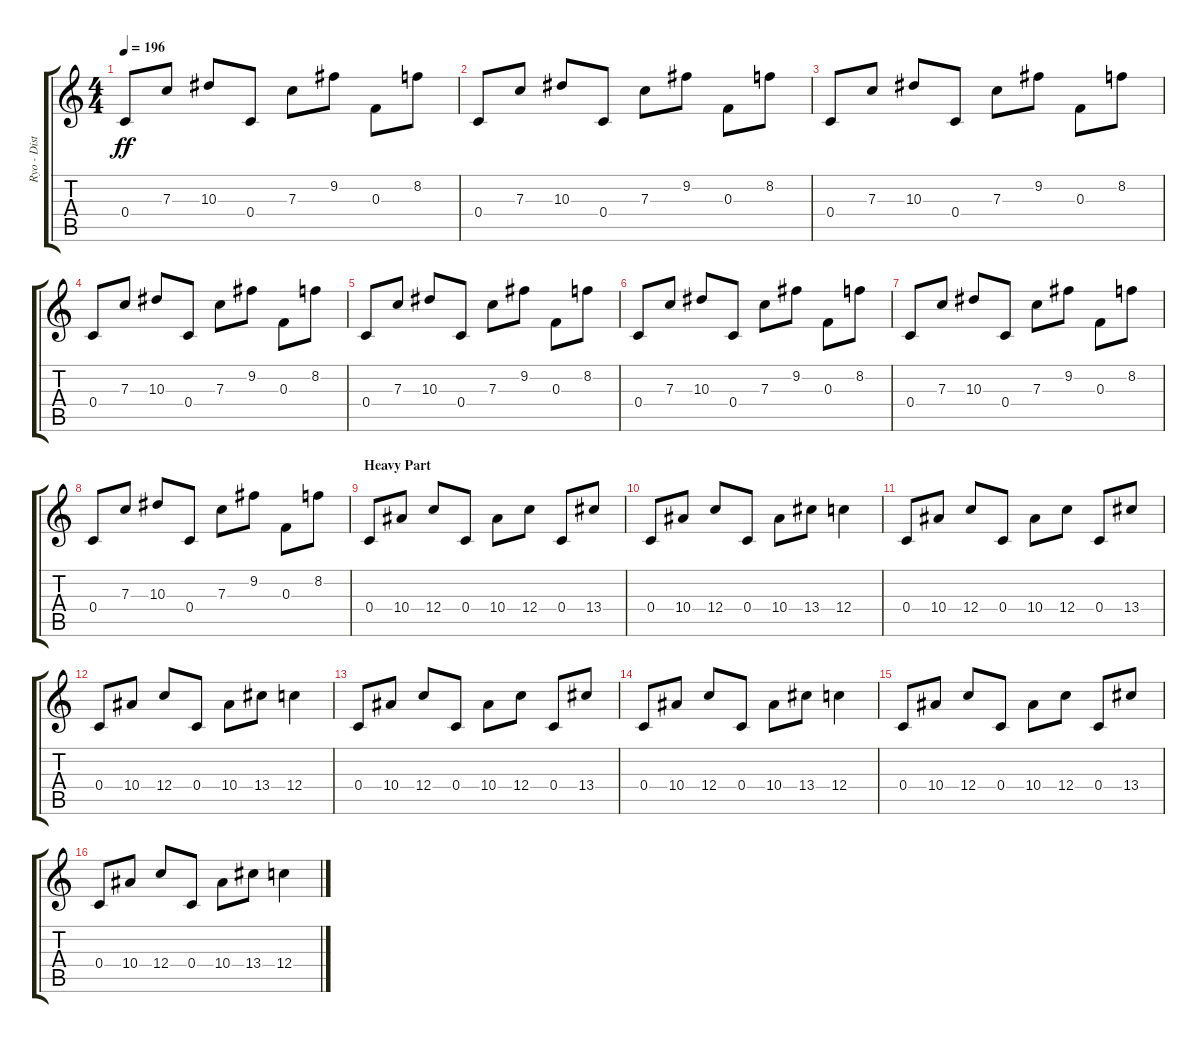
\track ("Ryo - Distortion Guitar" "Ryo - Dist") {instrument distortionguitar}
\staff {score tabs}
\tuning (D4 A3 F3 C3 G2 C2) {hide}
\ts (4 4)
\tempo 196
\clef g2
\ks c
0.4.8{dy ff} 7.3.8 10.3.8 0.4.8 7.3.8 9.2.8 0.3.8 8.2.8 |
0.4.8 7.3.8 10.3.8 0.4.8 7.3.8 9.2.8 0.3.8 8.2.8 |
0.4.8 7.3.8 10.3.8 0.4.8 7.3.8 9.2.8 0.3.8 8.2.8 |
0.4.8 7.3.8 10.3.8 0.4.8 7.3.8 9.2.8 0.3.8 8.2.8 |
0.4.8 7.3.8 10.3.8 0.4.8 7.3.8 9.2.8 0.3.8 8.2.8 |
0.4.8 7.3.8 10.3.8 0.4.8 7.3.8 9.2.8 0.3.8 8.2.8 |
0.4.8 7.3.8 10.3.8 0.4.8 7.3.8 9.2.8 0.3.8 8.2.8 |
0.4.8 7.3.8 10.3.8 0.4.8 7.3.8 9.2.8 0.3.8 8.2.8 |
\section ("" "Heavy Part")
0.4.8 10.4.8 12.4.8 0.4.8 10.4.8 12.4.8 0.4.8 13.4.8 |
0.4.8 10.4.8 12.4.8 0.4.8 10.4.8 13.4.8 12.4.4 |
0.4.8 10.4.8 12.4.8 0.4.8 10.4.8 12.4.8 0.4.8 13.4.8 |
0.4.8 10.4.8 12.4.8 0.4.8 10.4.8 13.4.8 12.4.4 |
0.4.8 10.4.8 12.4.8 0.4.8 10.4.8 12.4.8 0.4.8 13.4.8 |
0.4.8 10.4.8 12.4.8 0.4.8 10.4.8 13.4.8 12.4.4 |
0.4.8 10.4.8 12.4.8 0.4.8 10.4.8 12.4.8 0.4.8 13.4.8 |
0.4.8 10.4.8 12.4.8 0.4.8 10.4.8 13.4.8 12.4.4
